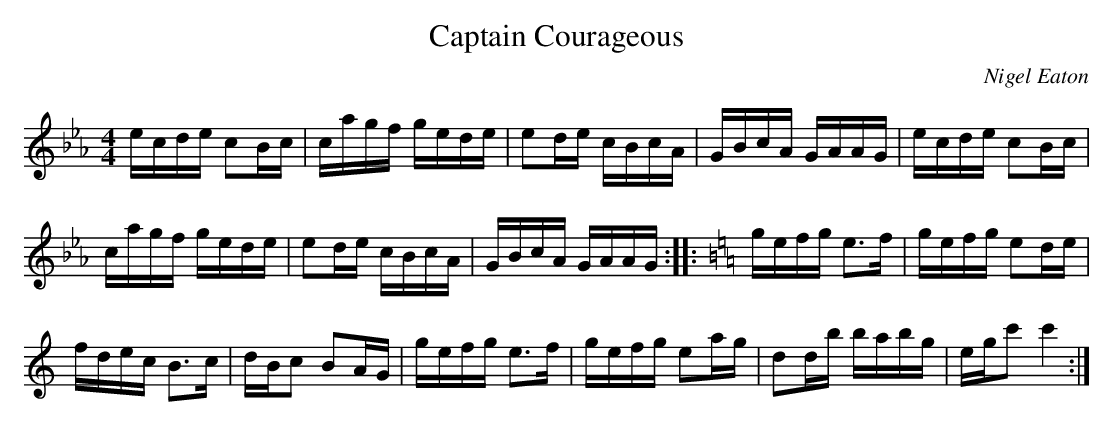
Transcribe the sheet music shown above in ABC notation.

X:1
T:Captain Courageous
C:Nigel Eaton
L:1/16
M:4/4
K:Eb major
ecde c2Bc | cagf gede | e2de cBcA | GBcA GAAG | ecde c2Bc |
cagf gede | e2de cBcA | GBcA GAAG ::[K:C] gefg e3f | gefg e2de |
fdec B3c | dBc2 B2AG | gefg e3f | gefg e2ag | d2db babg | egc'2 c'4 :|
